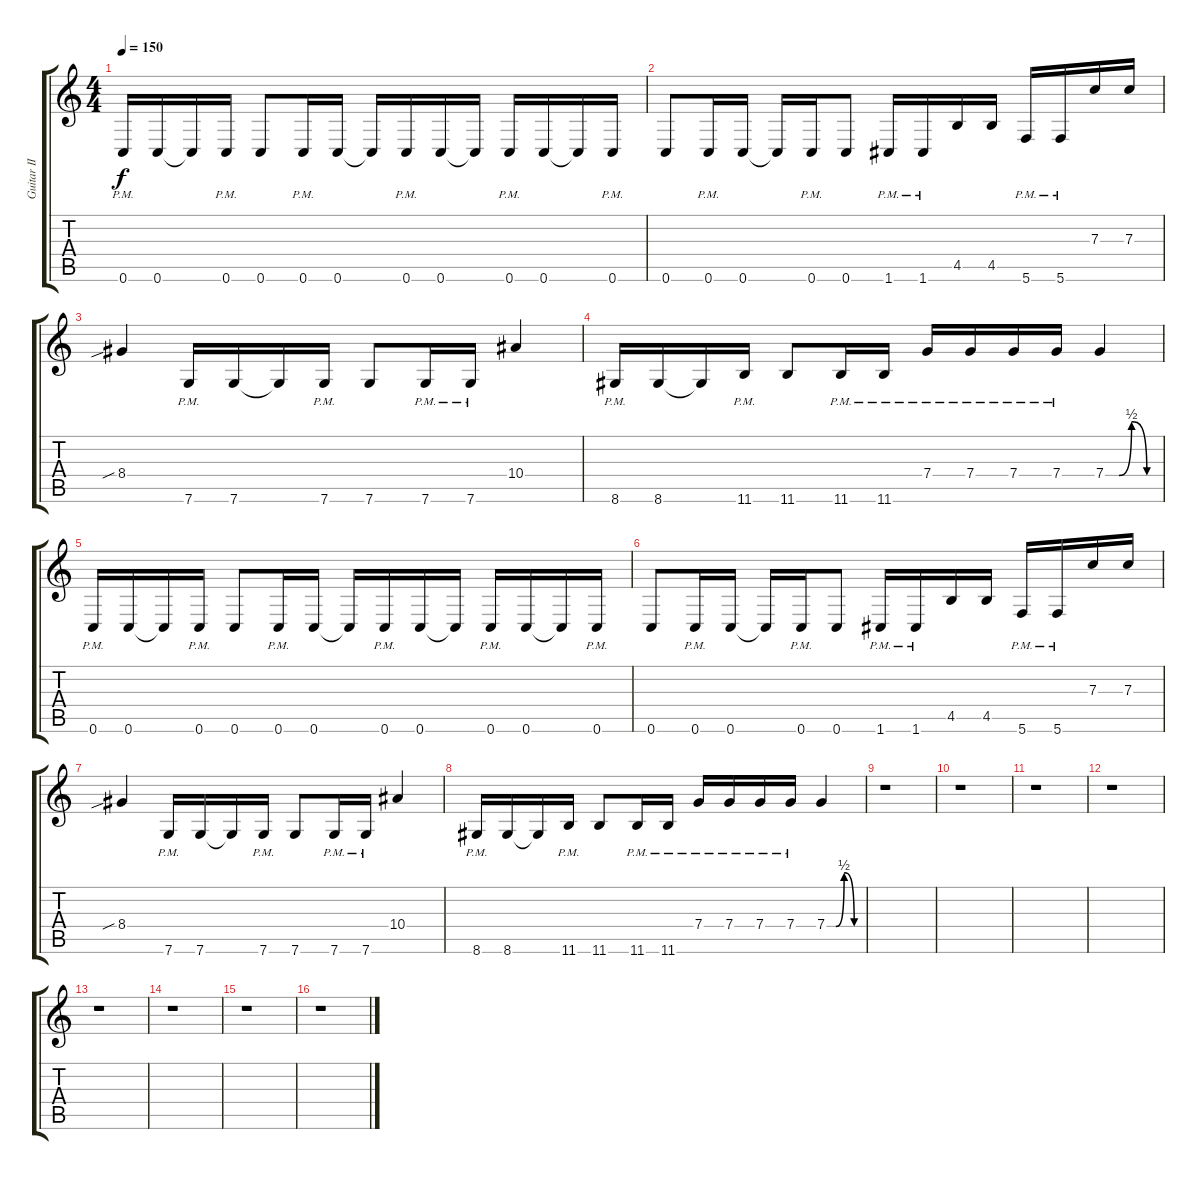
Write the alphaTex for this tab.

\track ("Guitar II" "Guitar II") {instrument distortionguitar}
\staff {score tabs}
\tuning (D4 A3 F3 C3 G2 C2) {hide}
\ts (4 4)
\tempo 150
\clef g2
\ks c
0.6{pm}.16{dy f} 0.6.16 0.6{t}.16 0.6{pm}.16 0.6.8 0.6{pm}.16 0.6.16 0.6{t}.16 0.6{pm}.16 0.6.16 0.6{t}.16 0.6{pm}.16 0.6.16 0.6{t}.16 0.6{pm}.16 |
0.6.8 0.6{pm}.16 0.6.16 0.6{t}.16 0.6{pm}.16 0.6.8 1.6{pm}.16 1.6{pm}.16 4.5.16 4.5.16 5.6{pm}.16 5.6{pm}.16 7.3.16 7.3.16 |
8.4{sib}.4 7.6{pm}.16 7.6.16 7.6{t}.16 7.6{pm}.16 7.6.8 7.6{pm}.16 7.6{pm}.16 10.4.4 |
8.6{pm}.16 8.6.16 8.6{t}.16 11.6{pm}.16 11.6.8 11.6{pm}.16 11.6{pm}.16 7.4{pm}.16 7.4{pm}.16 7.4{pm}.16 7.4{pm}.16 7.4{be (custom 0 0 15 0 29 2 46 0 60 0)}.4 |
0.6{pm}.16 0.6.16 0.6{t}.16 0.6{pm}.16 0.6.8 0.6{pm}.16 0.6.16 0.6{t}.16 0.6{pm}.16 0.6.16 0.6{t}.16 0.6{pm}.16 0.6.16 0.6{t}.16 0.6{pm}.16 |
0.6.8 0.6{pm}.16 0.6.16 0.6{t}.16 0.6{pm}.16 0.6.8 1.6{pm}.16 1.6{pm}.16 4.5.16 4.5.16 5.6{pm}.16 5.6{pm}.16 7.3.16 7.3.16 |
8.4{sib}.4 7.6{pm}.16 7.6.16 7.6{t}.16 7.6{pm}.16 7.6.8 7.6{pm}.16 7.6{pm}.16 10.4.4 |
8.6{pm}.16 8.6.16 8.6{t}.16 11.6{pm}.16 11.6.8 11.6{pm}.16 11.6{pm}.16 7.4{pm}.16 7.4{pm}.16 7.4{pm}.16 7.4{pm}.16 7.4{be (custom 0 0 15 0 29 2 46 0 60 0)}.4 |
r.1 |
r.1 |
r.1 |
r.1 |
r.1 |
r.1 |
r.1 |
r.1
